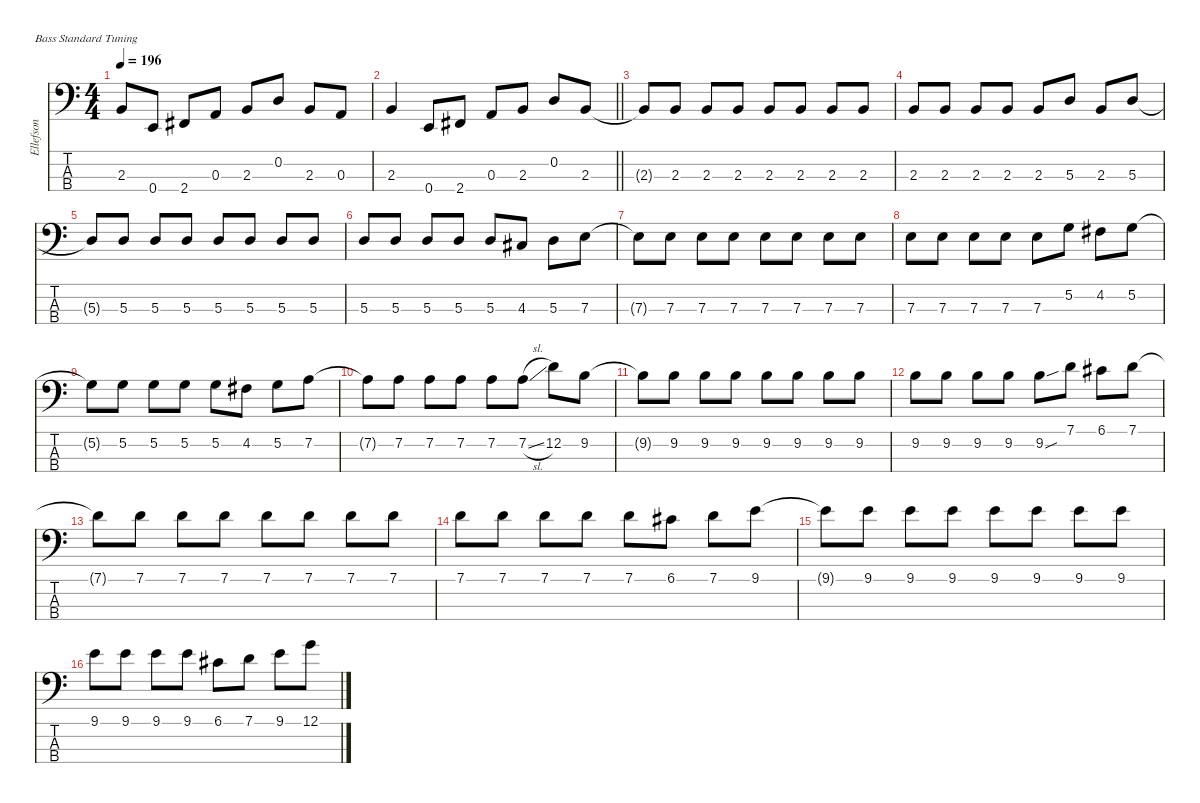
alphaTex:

\defaultSystemsLayout 4
\hideDynamics
\bracketExtendMode nobrackets
\firstSystemTrackNameMode fullname
\otherSystemsTrackNameOrientation horizontal
\track ("Ellefson" "el.bs.") {instrument electricbasspick}
\staff {score tabs}
\tuning (G2 D2 A1 E1)
\ts (4 4)
\tempo 196
\clef f4
\ks c
2.3{t}.8{dy f beam Up} 0.4.8{beam Up} 2.4{acc #}.8{beam Up} 0.3.8{beam Up} 2.3.8{beam Up} 0.2.8{beam Up} 2.3.8{beam Up} 0.3.8{beam Up} |
\barLineRight lightlight
2.3.4{beam Up} 0.4.8{beam Up} 2.4{acc #}.8{beam Up} 0.3.8{beam Up} 2.3.8{beam Up} 0.2.8{beam Up} 2.3.8{beam Up} |
2.3{t}.8{beam Up} 2.3.8{beam Up} 2.3.8{beam Up} 2.3.8{beam Up} 2.3.8{beam Up} 2.3.8{beam Up} 2.3.8{beam Up} 2.3.8{beam Up} |
2.3.8{beam Up} 2.3.8{beam Up} 2.3.8{beam Up} 2.3.8{beam Up} 2.3.8{beam Up} 5.3.8{beam Up} 2.3.8{beam Up} 5.3.8{beam Up} |
5.3{t}.8{beam Up} 5.3.8{beam Up} 5.3.8{beam Up} 5.3.8{beam Up} 5.3.8{beam Up} 5.3.8{beam Up} 5.3.8{beam Up} 5.3.8{beam Up} |
5.3.8{beam Up} 5.3.8{beam Up} 5.3.8{beam Up} 5.3.8{beam Up} 5.3.8{beam Up} 4.3{acc #}.8{beam Up} 5.3.8{beam Down} 7.3.8{beam Down} |
7.3{t}.8{beam Down} 7.3.8{beam Down} 7.3.8{beam Down} 7.3.8{beam Down} 7.3.8{beam Down} 7.3.8{beam Down} 7.3.8{beam Down} 7.3.8{beam Down} |
7.3.8{beam Down} 7.3.8{beam Down} 7.3.8{beam Down} 7.3.8{beam Down} 7.3.8{beam Down} 5.2.8{beam Down} 4.2{acc #}.8{beam Down} 5.2.8{beam Down} |
5.2{t}.8{beam Down} 5.2.8{beam Down} 5.2.8{beam Down} 5.2.8{beam Down} 5.2.8{beam Down} 4.2{acc #}.8{beam Down} 5.2.8{beam Down} 7.2.8{beam Down} |
7.2{t}.8{beam Down} 7.2.8{beam Down} 7.2.8{beam Down} 7.2.8{beam Down} 7.2.8{beam Down} 7.2{sl}.8{beam Down} 12.2.8{beam Down} 9.2.8{beam Down} |
9.2{t}.8{beam Down} 9.2.8{beam Down} 9.2.8{beam Down} 9.2.8{beam Down} 9.2.8{beam Down} 9.2.8{beam Down} 9.2.8{beam Down} 9.2.8{beam Down} |
9.2.8{beam Down} 9.2.8{beam Down} 9.2.8{beam Down} 9.2.8{beam Down} 9.2{sou}.8{beam Down} 7.1.8{beam Down} 6.1{acc #}.8{beam Down} 7.1.8{beam Down} |
7.1{t}.8{beam Down} 7.1.8{beam Down} 7.1.8{beam Down} 7.1.8{beam Down} 7.1.8{beam Down} 7.1.8{beam Down} 7.1.8{beam Down} 7.1.8{beam Down} |
7.1.8{beam Down} 7.1.8{beam Down} 7.1.8{beam Down} 7.1.8{beam Down} 7.1.8{beam Down} 6.1{acc #}.8{beam Down} 7.1.8{beam Down} 9.1.8{beam Down} |
9.1{t}.8{beam Down} 9.1.8{beam Down} 9.1.8{beam Down} 9.1.8{beam Down} 9.1.8{beam Down} 9.1.8{beam Down} 9.1.8{beam Down} 9.1.8{beam Down} |
9.1.8{beam Down} 9.1.8{beam Down} 9.1.8{beam Down} 9.1.8{beam Down} 6.1{acc #}.8{beam Down} 7.1.8{beam Down} 9.1.8{beam Down} 12.1.8{beam Down}
